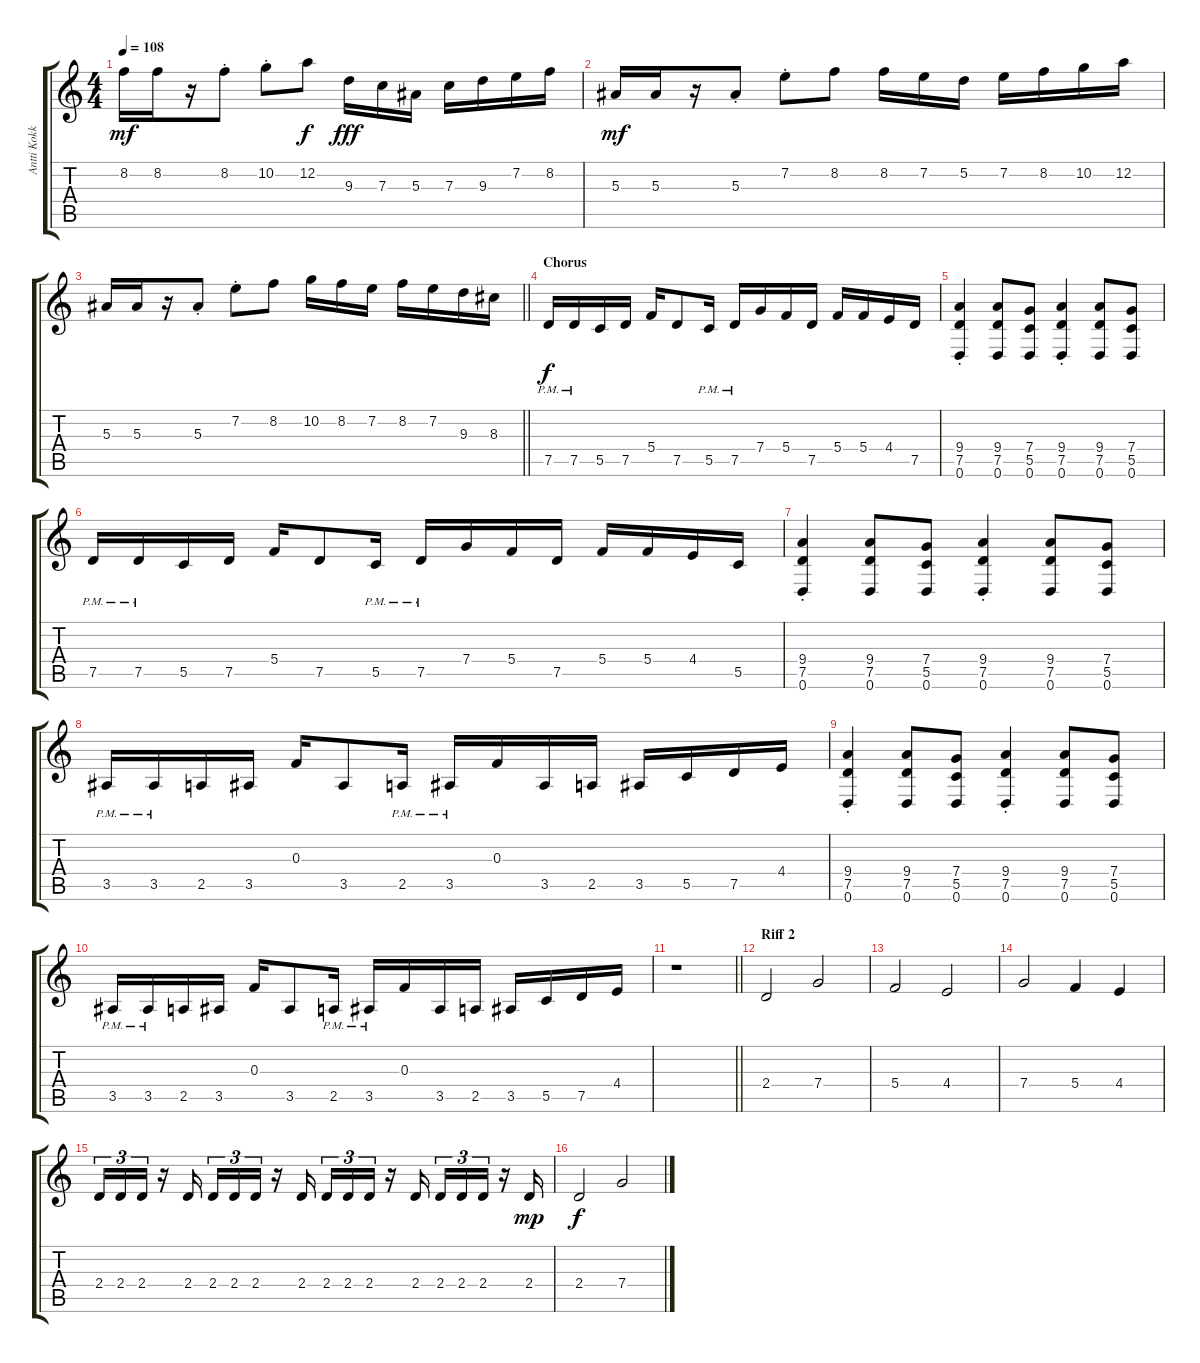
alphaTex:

\track ("Antti Kokko" "Antti Kokk") {instrument distortionguitar}
\staff {score tabs}
\tuning (D4 A3 F3 C3 G2 D2) {hide}
\ts (4 4)
\tempo 108
\clef g2
\ks c
8.2.16{dy mf} 8.2.16 r.16 8.2{st}.8 10.2{st}.8 12.2.8{dy f} 9.3.16{dy fff} 7.3.16 5.3.16 7.3.16 9.3.16 7.2.16 8.2.16 |
5.3.16{dy mf} 5.3.16 r.16 5.3{st}.8 7.2{st}.8 8.2.8 8.2.16 7.2.16 5.2.16 7.2.16 8.2.16 10.2.16 12.2.16 |
\barLineRight lightlight
5.3.16 5.3.16 r.16 5.3{st}.8 7.2{st}.8 8.2.8 10.2.16 8.2.16 7.2.16 8.2.16 7.2.16 9.3.16 8.3.16 |
\section ("" "Chorus")
7.5{pm}.16{dy f} 7.5{pm}.16 5.5.16 7.5.16 5.4.16 7.5.8 5.5{pm}.16 7.5{pm}.16 7.4.16 5.4.16 7.5.16 5.4.16 5.4.16 4.4.16 7.5.16 |
(9.4{st} 7.5{st} 0.6{st}).4 (9.4 7.5 0.6).8 (7.4 5.5 0.6).8 (9.4{st} 7.5{st} 0.6{st}).4 (9.4 7.5 0.6).8 (7.4 5.5 0.6).8 |
7.5{pm}.16 7.5{pm}.16 5.5.16 7.5.16 5.4.16 7.5.8 5.5{pm}.16 7.5{pm}.16 7.4.16 5.4.16 7.5.16 5.4.16 5.4.16 4.4.16 5.5.16 |
(9.4{st} 7.5{st} 0.6{st}).4 (9.4 7.5 0.6).8 (7.4 5.5 0.6).8 (9.4{st} 7.5{st} 0.6{st}).4 (9.4 7.5 0.6).8 (7.4 5.5 0.6).8 |
3.5{pm}.16 3.5{pm}.16 2.5.16 3.5.16 0.3.16 3.5.8 2.5{pm}.16 3.5{pm}.16 0.3.16 3.5.16 2.5.16 3.5.16 5.5.16 7.5.16 4.4.16 |
(9.4{st} 7.5{st} 0.6{st}).4 (9.4 7.5 0.6).8 (7.4 5.5 0.6).8 (9.4{st} 7.5{st} 0.6{st}).4 (9.4 7.5 0.6).8 (7.4 5.5 0.6).8 |
3.5{pm}.16 3.5{pm}.16 2.5.16 3.5.16 0.3.16 3.5.8 2.5{pm}.16 3.5{pm}.16 0.3.16 3.5.16 2.5.16 3.5.16 5.5.16 7.5.16 4.4.16 |
\barLineRight lightlight
r.1 |
\section ("" "Riff 2")
2.4.2 7.4.2 |
5.4.2 4.4.2 |
7.4.2 5.4.4 4.4.4 |
2.4.16{tu (3 2)} 2.4.16{tu (3 2)} 2.4.16{tu (3 2)} r.16 2.4.16 2.4.16{tu (3 2)} 2.4.16{tu (3 2)} 2.4.16{tu (3 2)} r.16 2.4.16 2.4.16{tu (3 2)} 2.4.16{tu (3 2)} 2.4.16{tu (3 2)} r.16 2.4.16 2.4.16{tu (3 2)} 2.4.16{tu (3 2)} 2.4.16{tu (3 2)} r.16 2.4.16{dy mp} |
2.4.2{dy f} 7.4.2
